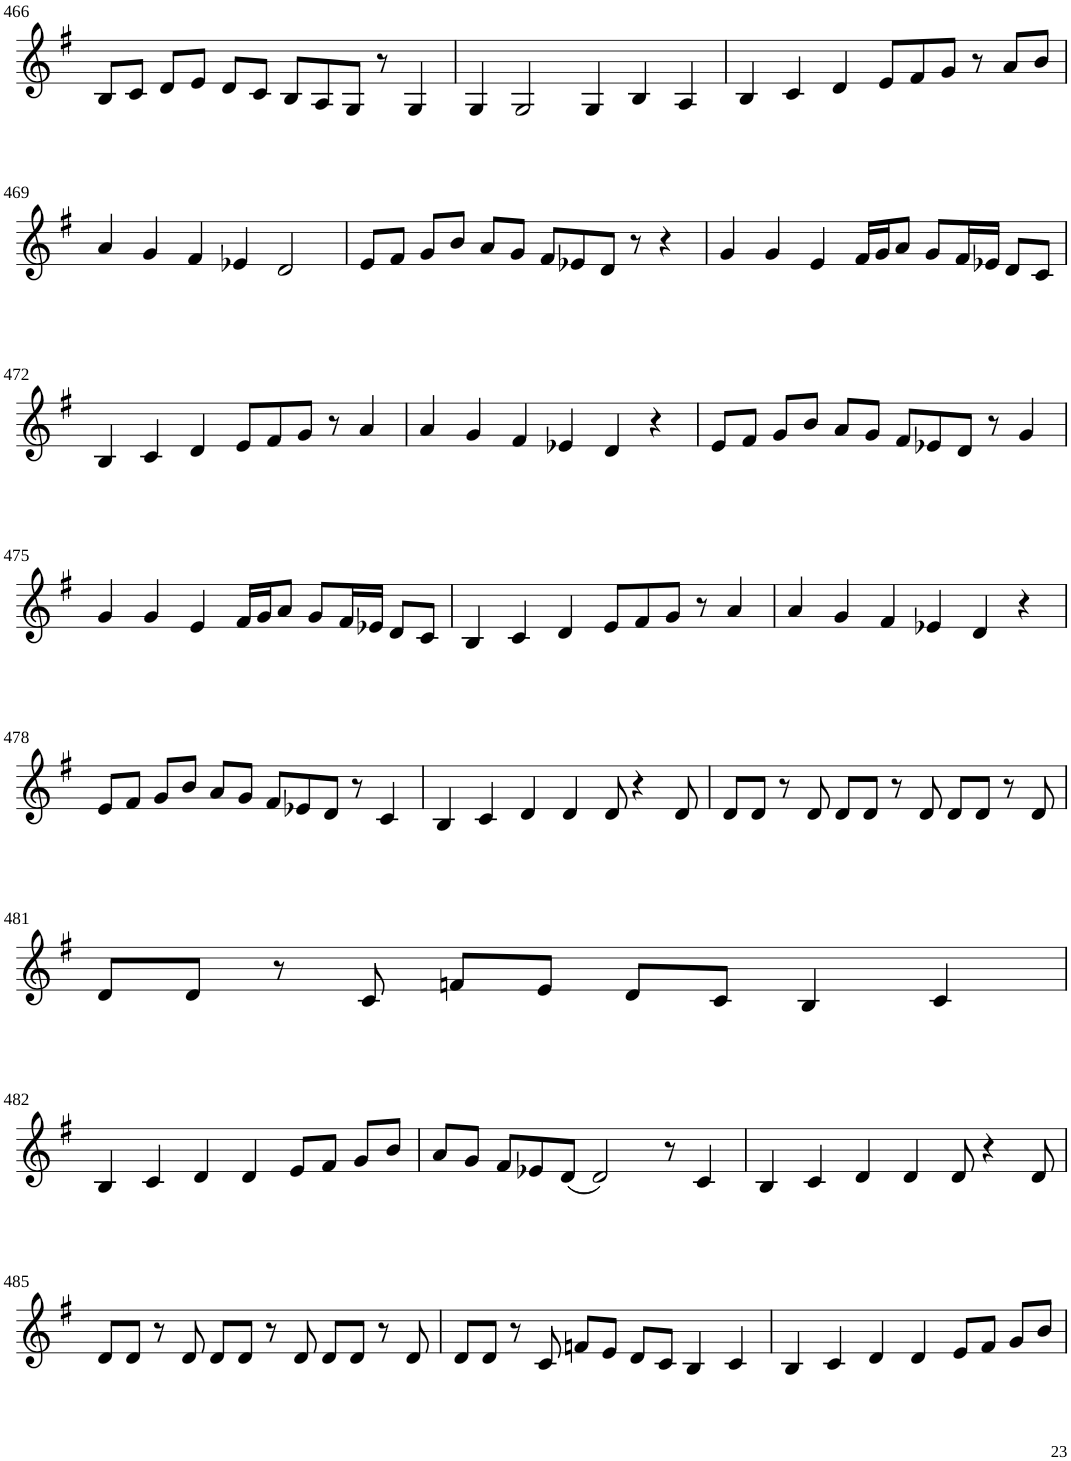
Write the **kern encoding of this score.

**kern
*part1
*staff1
*I"Violin
!!LO:PB:g=z
*clefG2
*k[f#]
*G:
*M6/4
=466
8B/L
8c/J
8d/L
8e/J
8d/L
8c/J
8B/L
8A/
8G/J
8r
4G/
=467
4G/
2G/
4G/
4B/
4A/
=468
4B/
4c/
4d/
8e/L
8f#/
8g/J
8r
8a/L
8b/J
!!LO:LB:g=z
=469
4a/
4g/
4f#/
4e-X/
2d/
=470
8e/L
8f#/J
8g/L
8b/J
8a/L
8g/J
8f#/L
8e-X/
8d/J
8r
4r
=471
4g/
4g/
4e/
16f#/LL
16g/J
8a/J
8g/L
16f#/L
16e-X/JJ
8d/L
8c/J
!!LO:LB:g=z
=472
4B/
4c/
4d/
8e/L
8f#/
8g/J
8r
4a/
=473
4a/
4g/
4f#/
4e-X/
4d/
4r
=474
8e/L
8f#/J
8g/L
8b/J
8a/L
8g/J
8f#/L
8e-X/
8d/J
8r
4g/
!!LO:LB:g=z
=475
4g/
4g/
4e/
16f#/LL
16g/J
8a/J
8g/L
16f#/L
16e-X/JJ
8d/L
8c/J
=476
4B/
4c/
4d/
8e/L
8f#/
8g/J
8r
4a/
=477
4a/
4g/
4f#/
4e-X/
4d/
4r
!!LO:LB:g=z
=478
8e/L
8f#/J
8g/L
8b/J
8a/L
8g/J
8f#/L
8e-X/
8d/J
8r
4c/
=479
4B/
4c/
4d/
4d/
8d/
4r
8d/
=480
8d/L
8d/J
8r
8d/
8d/L
8d/J
8r
8d/
8d/L
8d/J
8r
8d/
!!LO:LB:g=z
=481
8d/L
8d/J
8r
8c/
8fn/L
8e/J
8d/L
8c/J
4B/
4c/
!!LO:LB:g=z
=482
4B/
4c/
4d/
4d/
8e/L
8f#/J
8g/L
8b/J
=483
8a/L
8g/J
8f#/L
8e-X/
(8d/J
2d/)
8r
4c/
=484
4B/
4c/
4d/
4d/
8d/
4r
8d/
!!LO:LB:g=z
=485
8d/L
8d/J
8r
8d/
8d/L
8d/J
8r
8d/
8d/L
8d/J
8r
8d/
=486
8d/L
8d/J
8r
8c/
8fn/L
8e/J
8d/L
8c/J
4B/
4c/
=487
4B/
4c/
4d/
4d/
8e/L
8f#/J
8g/L
8b/J
=
*-
